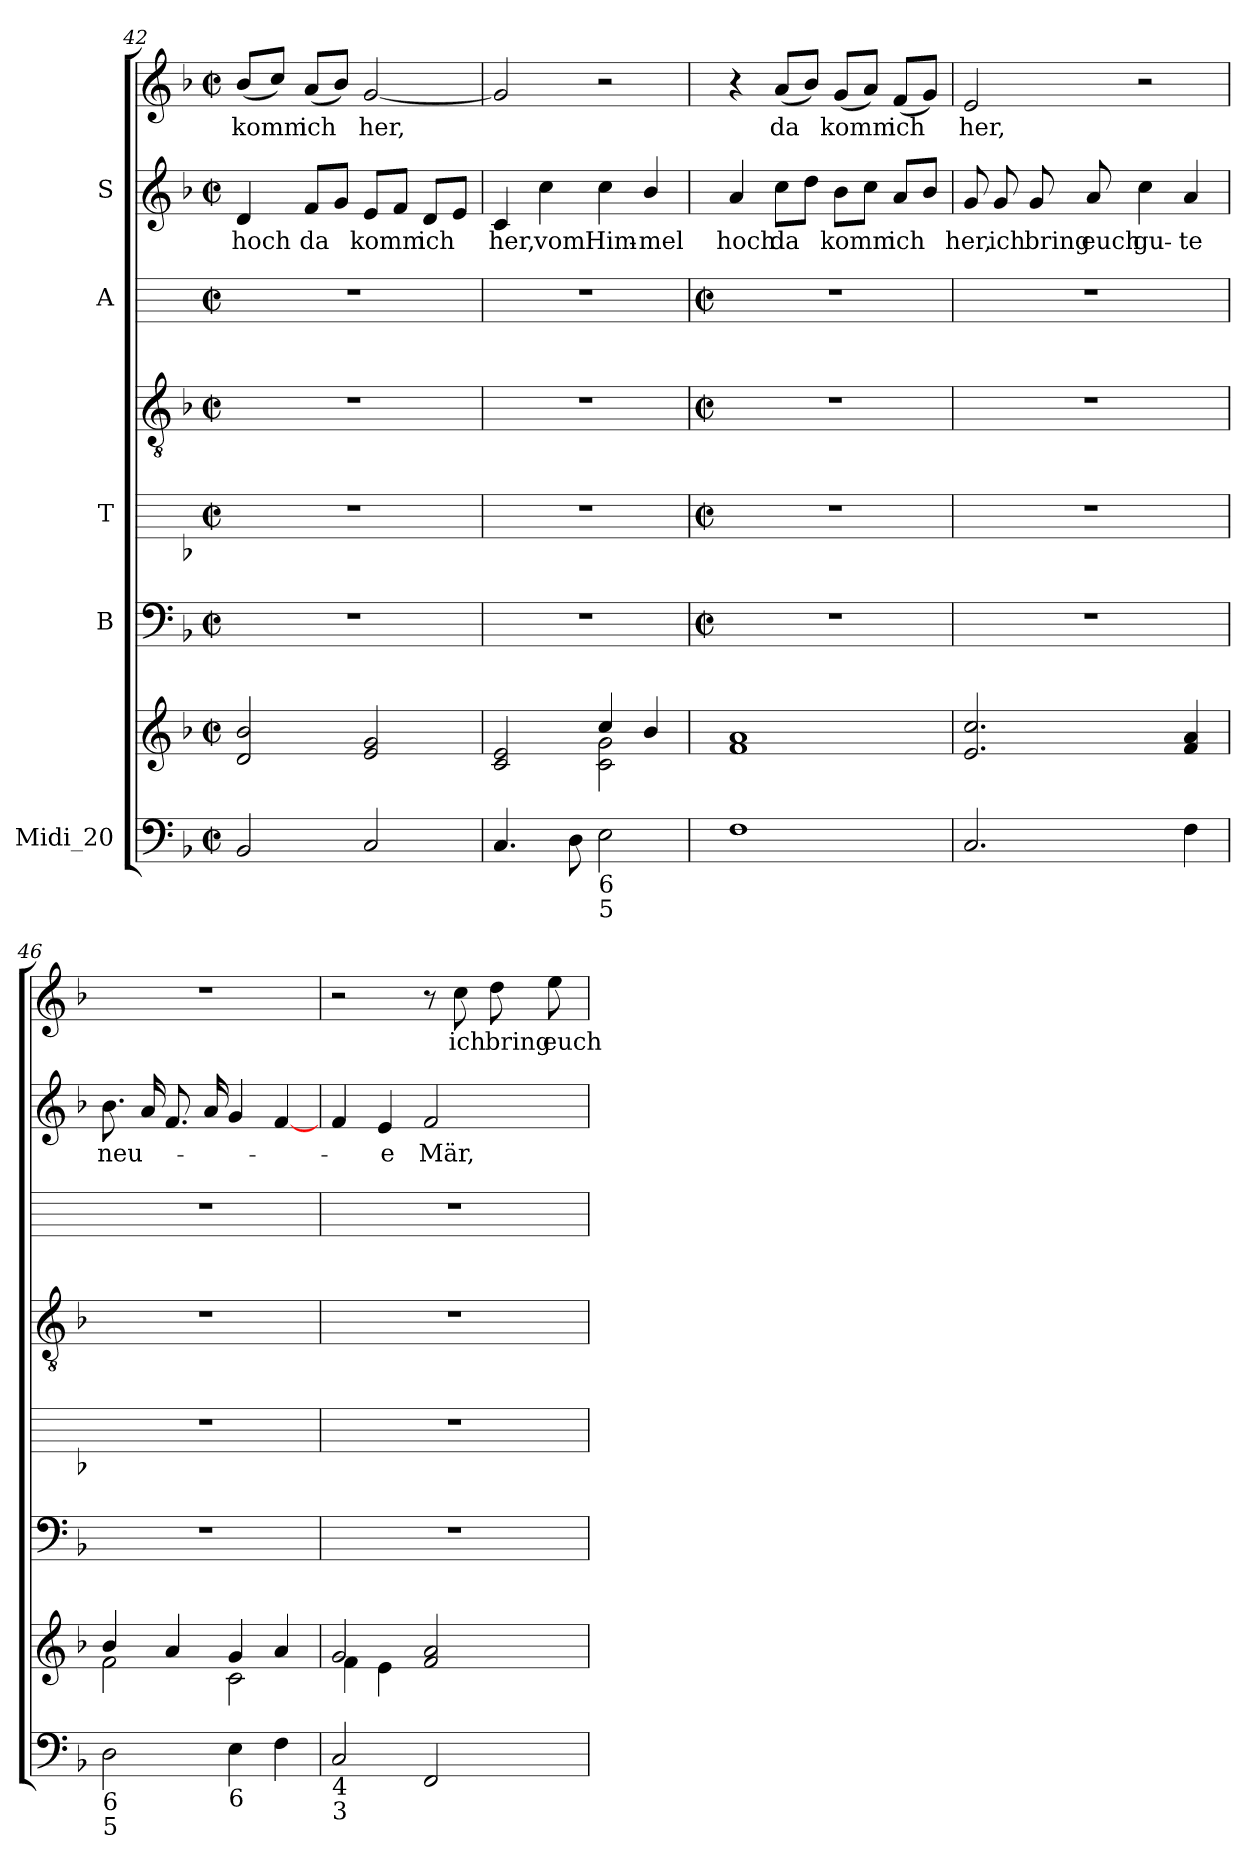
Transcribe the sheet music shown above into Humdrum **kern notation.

**kern	**kern	**kern	**kern	**kern	**kern	**kern	**text	**kern	**text
*part5	*part5	*part4	*part3	*part3	*part2	*part1	*part1	*part1	*part1
*staff8	*staff7	*staff6	*staff5	*staff4	*staff3	*staff2	*staff2	*staff1	*staff1
*I"Midi_20	*	*I"B	*I"T	*	*I"A	*I"S	*	*	*
*clefF4	*clefG2	*clefF4	*	*clefGv2	*	*clefG2	*	*clefG2	*
*k[b-]	*k[b-]	*k[b-]	*k[b-]	*k[b-]	*	*k[b-]	*	*k[b-]	*
*F:	*F:	*F:	*F:	*F:	*	*F:	*	*F:	*
*M2/2	*M2/2	*M2/2	*M2/2	*M2/2	*M2/2	*M2/2	*	*M2/2	*
*met(c|)	*met(c|)	*met(c|)	*met(c|)	*met(c|)	*met(c|)	*met(c|)	*	*met(c|)	*
=42	=42	=42	=42	=42	=42	=42	=42	=42	=42
*	*^	*	*	*	*	*	*	*	*
!	!	!	!	!	!	!	!	!LO:LY:b	!	!LO:LY:b
2BB-	2d 2b-	2ryy	1r	1r	1r	1r	4d	hoch	(<8b-/L	komm
.	.	.	.	.	.	.	.	.	8cc/J)	.
!	!	!	!	!	!	!	!	!LO:LY:b	!	!LO:LY:b
.	.	.	.	.	.	.	8fL	da	(<8a/L	ich
.	.	.	.	.	.	.	8gJ	.	8b-/J)	.
!	!	!	!	!	!	!	!	!LO:LY:b	!	!LO:LY:b
2C	2e 2g	2ryy	.	.	.	.	8eL	komm	[2g	her,
.	.	.	.	.	.	.	8fJ	.	.	.
!	!	!	!	!	!	!	!	!LO:LY:b	!	!
.	.	.	.	.	.	.	8dL	ich	.	.
.	.	.	.	.	.	.	8eJ	.	.	.
=43	=43	=43	=43	=43	=43	=43	=43	=43	=43	=43
!	!	!	!	!	!	!	!	!LO:LY:b	!	!
4.C	2c 2e	2ryy	1r	1r	1r	1r	4c	her,	2g]	.
!	!	!	!	!	!	!	!	!LO:LY:b	!	!
.	.	.	.	.	.	.	4cc	vom	.	.
8D	.	.	.	.	.	.	.	.	.	.
!LO:TX:b:t=6	!	!	!	!	!	!	!	!	!	!
!LO:TX:b:t=5	!	!	!	!	!	!	!	!	!	!
!	!	!	!	!	!	!	!	!LO:LY:b	!	!
2E	4cc/	2c\ 2g\	.	.	.	.	4cc	Him-	2r	.
!	!	!	!	!	!	!	!	!LO:LY:b	!	!
.	4b-/	.	.	.	.	.	4b-/	-mel	.	.
!!LO:LB:g=z
=44	=44	=44	=44	=44	=44	=44	=44	=44	=44	=44
*	*	*	*M2/2	*M2/2	*M2/2	*M2/2	*	*	*	*
*	*	*	*met(c|)	*met(c|)	*met(c|)	*met(c|)	*	*	*	*
!	!	!	!	!	!	!	!	!LO:LY:b	!	!
1F	1a	1f\	1r	1r	1r	1r	4a	hoch	4r	.
!	!	!	!	!	!	!	!	!LO:LY:b	!	!LO:LY:b
.	.	.	.	.	.	.	8ccL	da	(<8aL	da
.	.	.	.	.	.	.	8ddJ	.	8b-J)	.
!	!	!	!	!	!	!	!	!LO:LY:b	!	!LO:LY:b
.	.	.	.	.	.	.	8b-L	komm	(<8gL	komm
.	.	.	.	.	.	.	8ccJ	.	8aJ)	.
!	!	!	!	!	!	!	!	!LO:LY:b	!	!LO:LY:b
.	.	.	.	.	.	.	8aL	ich	(<8fL	ich
.	.	.	.	.	.	.	8b-J	.	8gJ)	.
=45	=45	=45	=45	=45	=45	=45	=45	=45	=45	=45
!	!	!	!	!	!	!	!	!LO:LY:b	!	!LO:LY:b
2.C	2.e 2.cc	2ryy	1r	1r	1r	1r	8g	her,	2e	her,
!	!	!	!	!	!	!	!	!LO:LY:b	!	!
.	.	.	.	.	.	.	8g	ich	.	.
!	!	!	!	!	!	!	!	!LO:LY:b	!	!
.	.	.	.	.	.	.	8g	bring	.	.
!	!	!	!	!	!	!	!	!LO:LY:b	!	!
.	.	.	.	.	.	.	8a	euch	.	.
!	!	!	!	!	!	!	!	!LO:LY:b	!	!
.	.	2ryy	.	.	.	.	4cc	gu-	2r	.
!	!	!	!	!	!	!	!	!LO:LY:b	!	!
4F	4f 4a	.	.	.	.	.	4a	-te	.	.
=46	=46	=46	=46	=46	=46	=46	=46	=46	=46	=46
!LO:TX:b:t=6	!	!	!	!	!	!	!	!	!	!
!LO:TX:b:t=5	!	!	!	!	!	!	!	!	!	!
!	!	!	!	!	!	!	!	!LO:LY:b	!	!
2D	4b-/	2f\	1r	1r	1r	1r	8.b-L	neu-	1r	.
.	.	.	.	.	.	.	16aL	.	.	.
.	4a	.	.	.	.	.	8.f	.	.	.
.	.	.	.	.	.	.	16aJ	.	.	.
!LO:TX:b:t=6	!	!	!	!	!	!	!	!	!	!
4E	4g	2c\	.	.	.	.	4g	.	.	.
4F	4a	.	.	.	.	.	[4f	.	.	.
=47	=47	=47	=47	=47	=47	=47	=47	=47	=47	=47
!LO:TX:b:t=4	!	!	!	!	!	!	!	!	!	!
!LO:TX:b:t=3	!	!	!	!	!	!	!	!	!	!
2C	2g	4f\	1r	1r	1r	1r	4f	.	2r	.
!	!	!	!	!	!	!	!	!LO:LY:b	!	!
.	.	4e\	.	.	.	.	4e	e	.	.
!	!	!	!	!	!	!	!	!LO:LY:b	!	!
2FF	2f 2a	2ryy	.	.	.	.	2f	Mär,	8r	.
!	!	!	!	!	!	!	!	!	!	!LO:LY:b
.	.	.	.	.	.	.	.	.	8cc	ich
!	!	!	!	!	!	!	!	!	!	!LO:LY:b
.	.	.	.	.	.	.	.	.	8dd	bring
!	!	!	!	!	!	!	!	!	!	!LO:LY:b
.	.	.	.	.	.	.	.	.	8ee	euch
*	*v	*v	*	*	*	*	*	*	*	*
=	=	=	=	=	=	=	=	=	=
*-	*-	*-	*-	*-	*-	*-	*-	*-	*-
